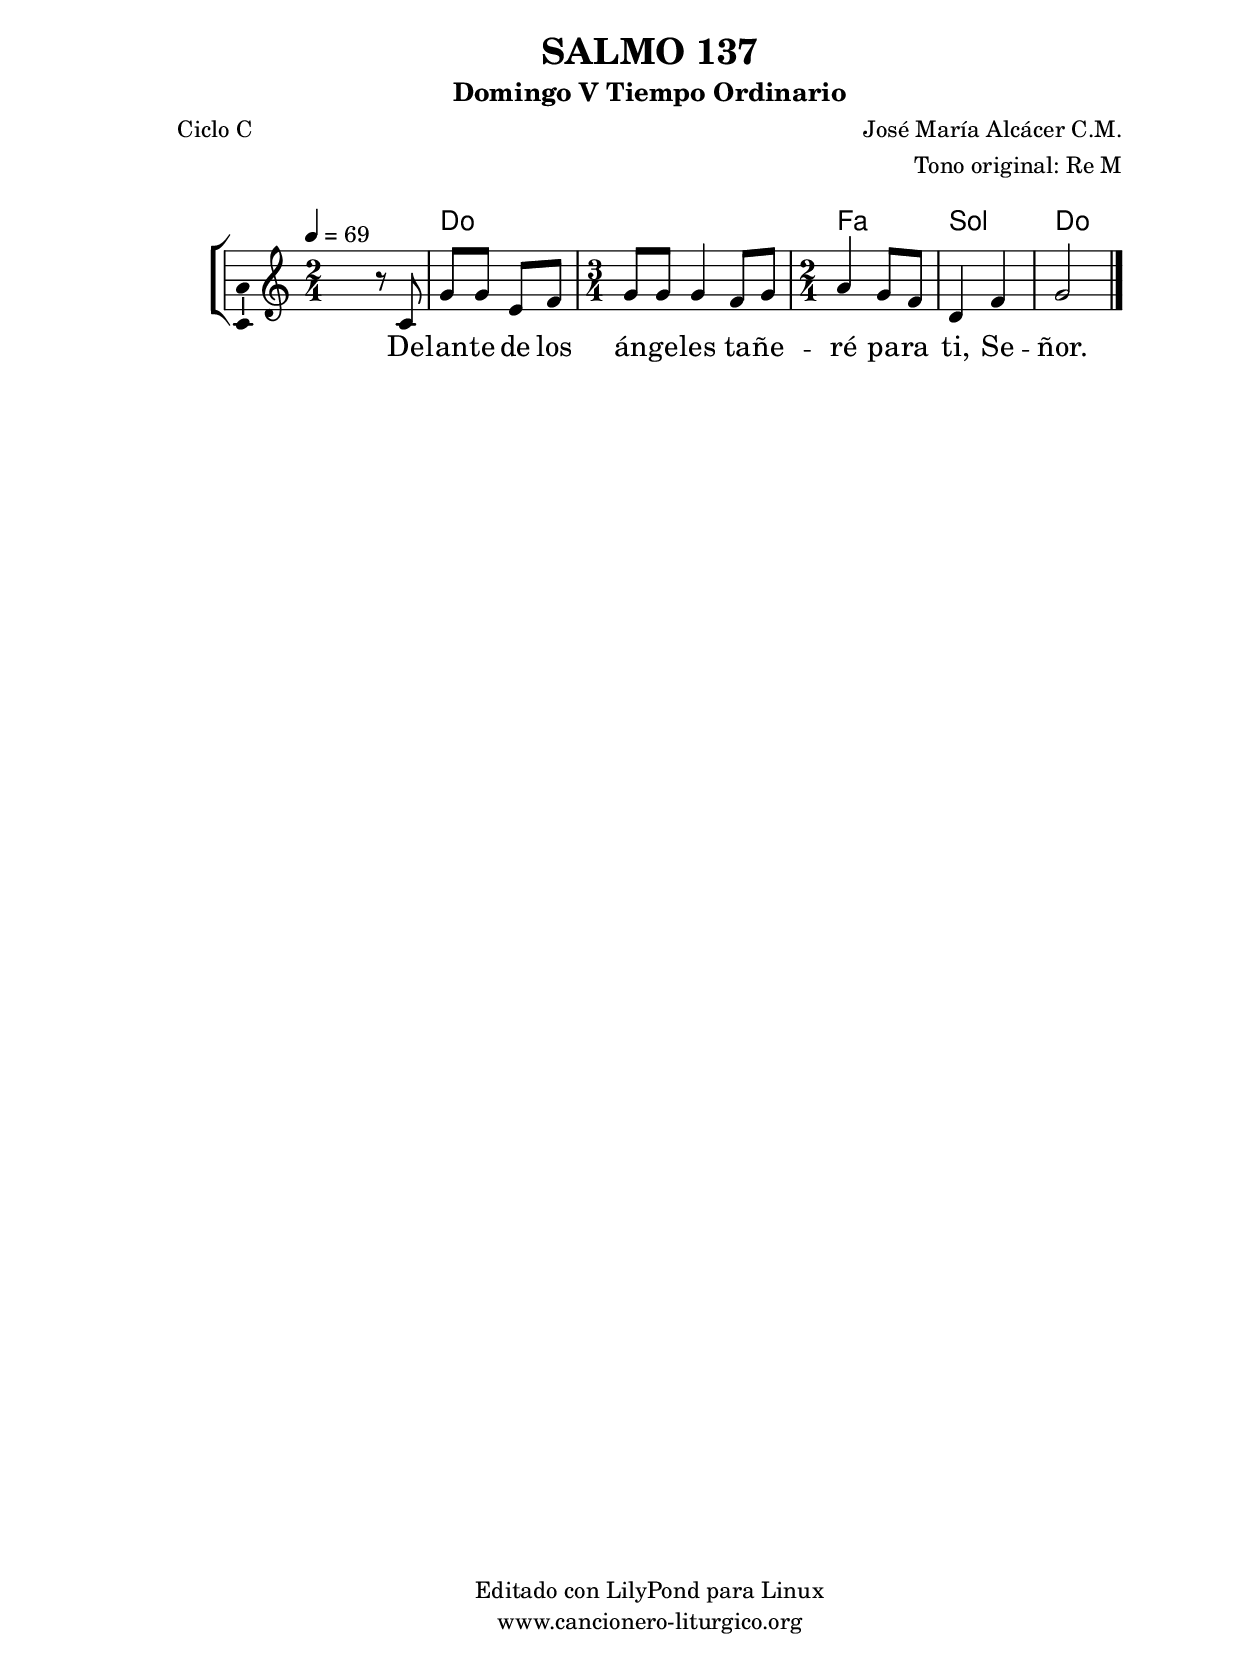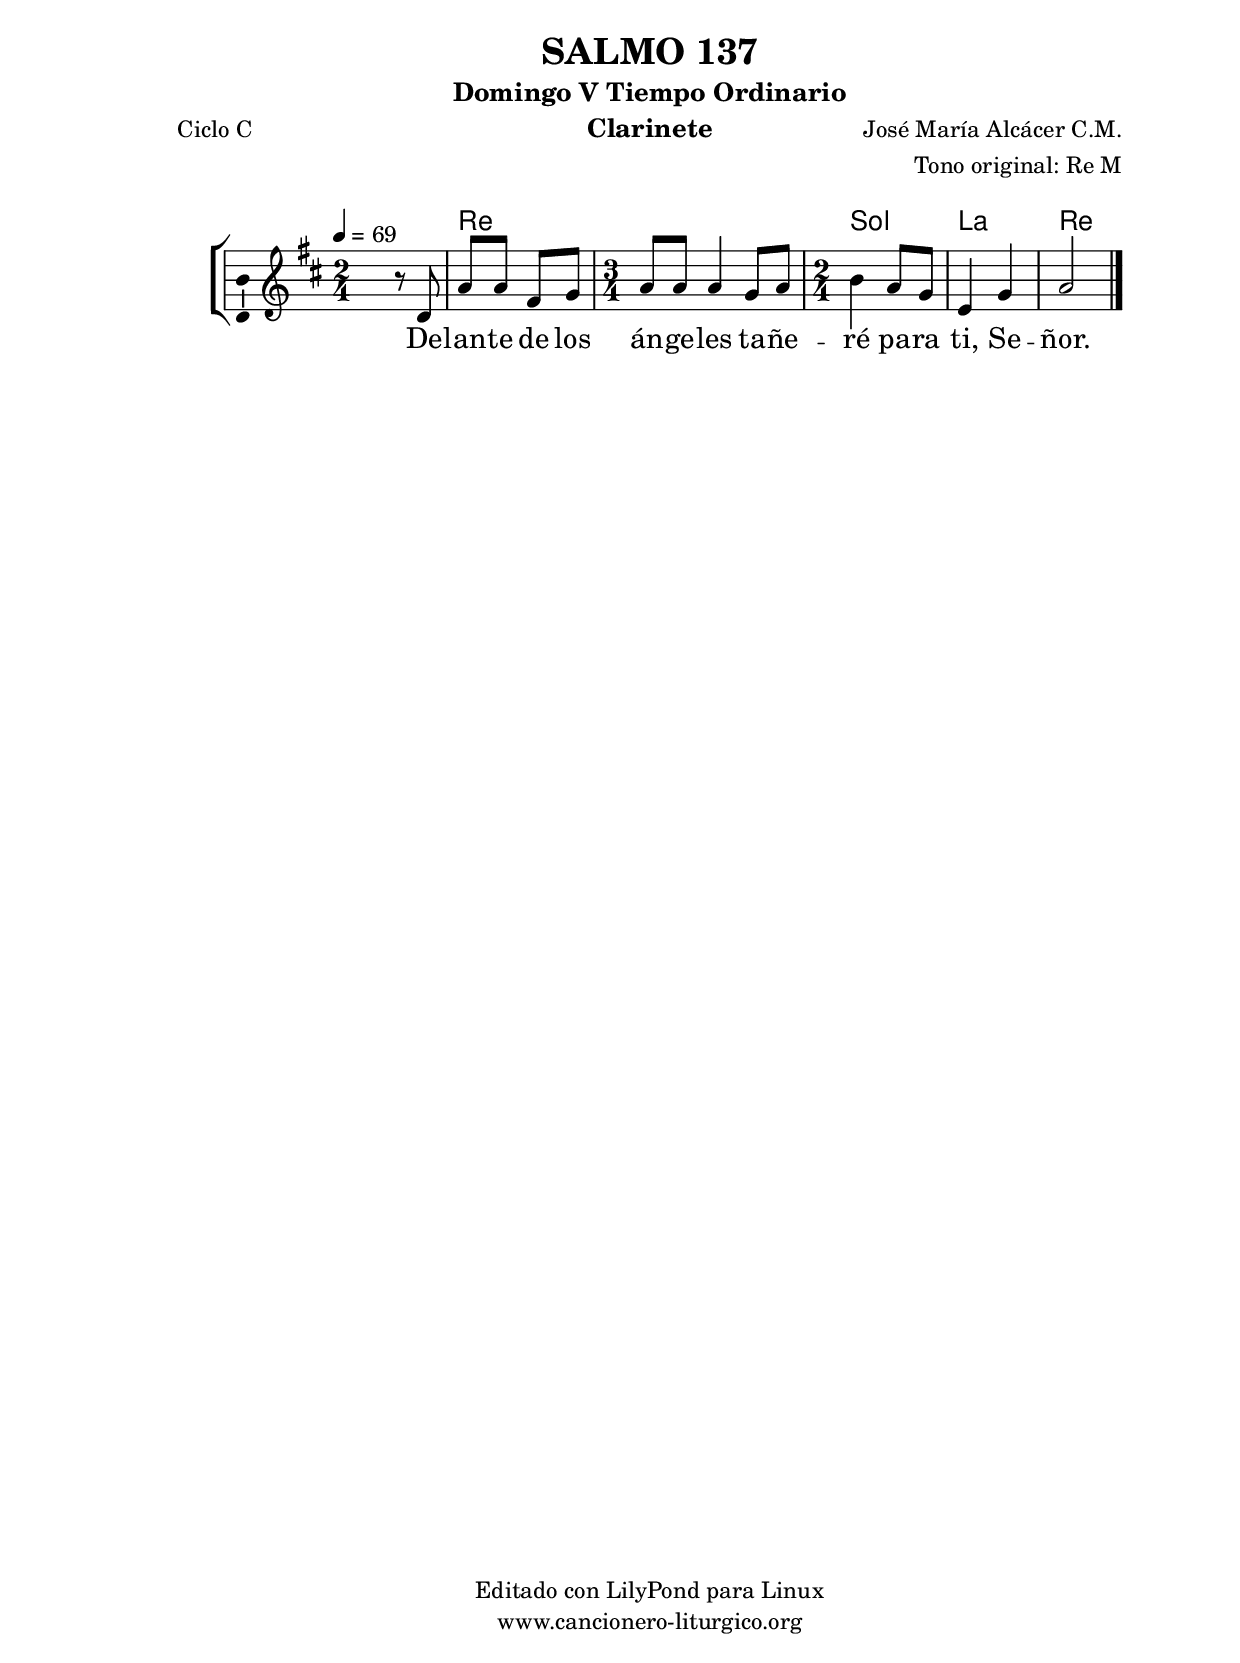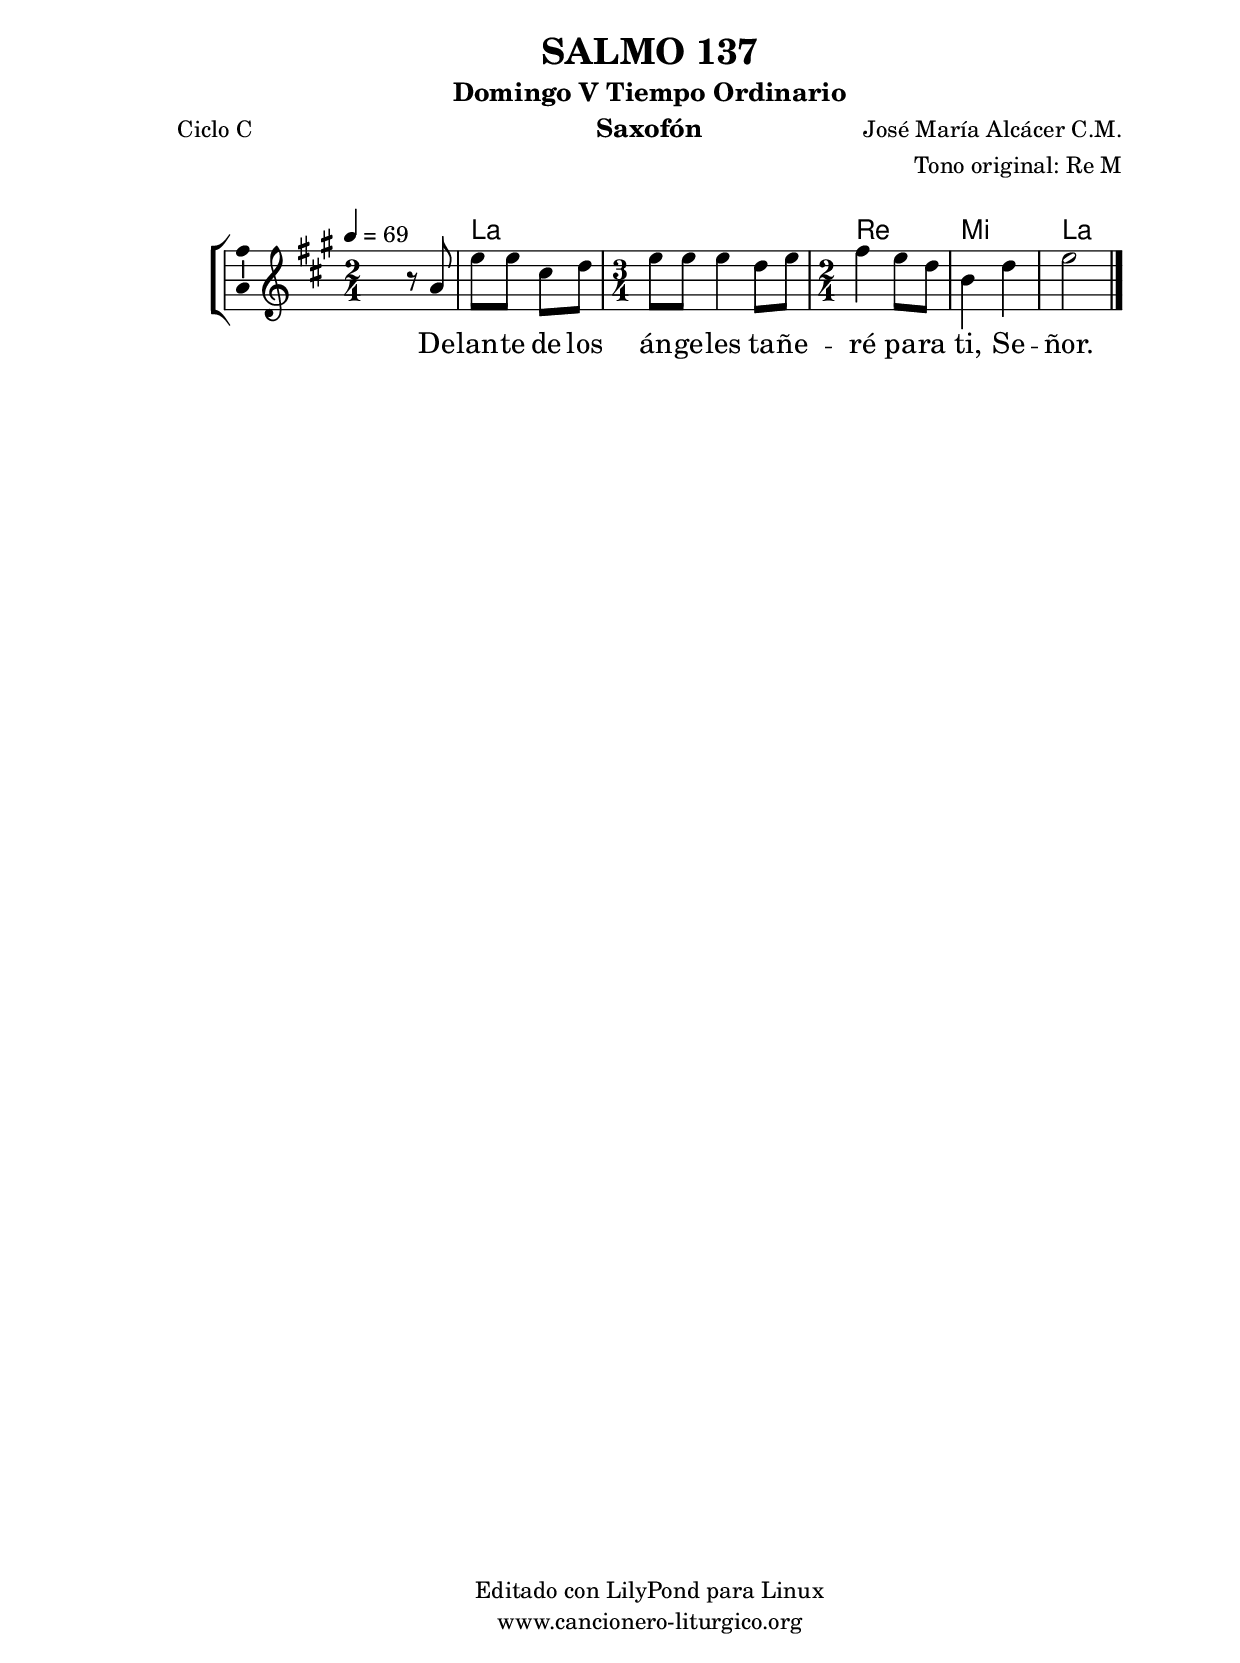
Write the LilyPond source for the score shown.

%
%para convertir .midi en .wav:
%timidity filename.midi -Ow -o finename.wav
%
%
%Para convertir de .wav a .mp3:
%lame -h -m j filename.wav
%
%
%para escuchar el midi:
%timidity nombrefichero.midi
%


%versión de lilypond para la que se ha escrito esta partitura:
\version "2.16.0"

	%Tamaño papel
	#(set-default-paper-size "a4")
	%Tamaño partitura
	#(set-global-staff-size 20)
	%No responde al pulsar sobre una nota
	#(ly:set-option 'point-and-click #f)

%parámetros del encabezamiento:
\header {
	title = "SALMO 137"
	subtitle = "Domingo V Tiempo Ordinario"
	composer = "José María Alcácer C.M."
	poet = "Ciclo C"
	meter = ""
	arranger = "Tono original: Re M"
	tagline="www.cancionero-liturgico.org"
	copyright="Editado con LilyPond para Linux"
	tiempo = "Ordinario"
	usos = "Salmo"
	letra = "Delante de los ángeles tañeré para ti, Señor."
	}

%parámetros asociados al papel:
\paper  {
	oddHeaderMarkup = \markup {\fill-line { \on-the-fly #not-first-page \fromproperty #'header:title \on-the-fly #not-first-page \fromproperty #'header:composer }}
	evenHeaderMarkup = \markup {\fill-line { \fromproperty #'header:composer \fromproperty #'header:title }}
	#(set-paper-size "a4")
	print-page-number = ##f
	first-page-number = 1
	print-first-page-number = ##f
%	head-separation = 3.0 \cm
	top-margin = 2.0 \cm
	bottom-margin = 0.5\cm
%%%	bottom-margin = -1.0\cm
	left-margin = 3.0 \cm
	line-width = 16.0 \cm 
	indent = 8\mm
	interscoreline = 2.\mm
	between-system-space = 15\mm
%	para que las partituras no llenen la hoja:
	ragged-bottom = ##t
%	idem para la última hoja:
	ragged-last-bottom = ##f
%	para que las partituras llenen el ancho del papel:
	ragged-last = ##f
	after-title-space = 2.5 \cm
%page-count=1
%system-count=8

	%Flexible Vertical Spacing
%	markup-markup-spacing =
%	#'((basic-distance . 15) (minimum-distance . 15) (padding . 3))
	markup-system-spacing =
	#'((basic-distance . 15) (minimum-distance . 15) (padding . 3))
	system-system-spacing =
	#'((basic-distance . 15) (minimum-distance . 15) (padding . 3))
	score-system-spacing =
	#'((basic-distance . 15) (minimum-distance . 15) (padding . 5))
%	top-system-spacing = % header
%	#'((basic-distance . 8) (minimum-distance . 0) (padding . 3))
%	top-markup-spacing =
%	#'((basic-distance . 20) (minimum-distance . 20) (padding . 3))
	last-bottom-spacing = % footer
	#'((basic-distance . 5) (minimum-distance . 5) (padding . 3))
%	score-markup-spacing =
%	#'((basic-distance . 16) (minimum-distance . 13) (padding . 3))

	}


%parámetros que afectan a toda la partitura:
global =  {
	%clave de sol (G):
	\clef G
	%armadura:
	\transpose  d c
	\key d \major
	\tempo 4=69
	\set Score.tempoHideNote = ##f
	}


acordes = {
	\italianChords
	\chordmode {
	\transpose  d c
{
s2 d2 d2. g2 a d
	}
	}
}


melodia = 
	\transpose  d c
{
	\relative c'{
	\time 2/4

s4 r8 d8
a'8 a fis g
\time 3/4
a8 a a4 g8 a
\time 2/4
b4 a8 g
e4 g
a2

	\bar "|."
	}
	}


texto = \lyricmode {
De -- lan -- te de los án -- ge -- les
ta -- ñe -- ré pa -- ra ti, Se -- ñor.
	}


acordesStaff = \context ChordNames = acordesStaff <<
	\set chordChanges = ##t
	\acordes
	>>


vozStaff = \context Voice = vozStaff
\with {\consists "Ambitus_engraver"}
<<
%	\set Staff.instrumentName = ""
%	\set Staff.shortInstrumentName = ""
%	\set Staff.midiInstrument = #"clarinet"
%	\set Staff.midiInstrument = #"cello"
%	\set Staff.midiInstrument = #"flute"
	\set Staff.midiInstrument = #"electric guitar (jazz)"
%	\set Staff.midiInstrument = #"english horn"
%	\set Staff.midiInstrument = #"violin"
%	\set Staff.midiInstrument = #"glockenspiel"
	\set Staff.midiMinimumVolume = #0.7
	\set Staff.midiMaximumVolume = #0.9
	\global
	\melodia
	>>


textoStaff = \context Lyrics = textoStaff <<
	\lyricsto vozStaff \texto
	>>

\book {
	\score {
		\context ChoirStaff {
			\override StaffGroup.SystemStartBracket #'collapse-height = #1
			\override Score.SystemStartBar #'collapse-height = #1
			<<
			\acordesStaff
			\vozStaff
			\textoStaff
			>>
			}
		\layout {
	    		\context {
				\Lyrics
				\override LyricText #'font-size = #2
				}
	   		 \context {
				\Score
				%fontSize = #3
				\override StaffSymbol #'staff-space = #(magstep +3)
				%\override Beam #'thickness = #0.55
				%\override SpacingSpanner #'spacing-increment = #1.0
				%\override Slur #'height-limit = #1.5
				}
			}
		}
	\score {
		\unfoldRepeats
		\context ChoirStaff {
			<<
			\acordesStaff
			\vozStaff
			>>
			}
		\midi {
	  		\context {
	  			\Score
				tempoWholesPerMinute = #(ly:make-moment 70 4)
				}
			}
		}
	}

%Partitura para clarinete
#(define output-suffix "C")
\book {
	\header{
		instrument = "Clarinete"
		}
	\score {
		\context ChoirStaff {
			\override StaffGroup.SystemStartBracket #'collapse-height = #1
			\override Score.SystemStartBar #'collapse-height = #1
\transpose c d
			<<
			\acordesStaff
			\vozStaff
			\textoStaff
			>>
			}
		\layout {
	    		\context {
				\Lyrics
				\override LyricText #'font-size = #2
				}
	   		 \context {
				\Score
				%fontSize = #3
				\override StaffSymbol #'staff-space = #(magstep +3)
				%\override Beam #'thickness = #0.55
				%\override SpacingSpanner #'spacing-increment = #1.0
				%\override Slur #'height-limit = #1.5
				}
			}
		}
	}

%Partitura para saxofón
#(define output-suffix "S")
\book {
	\header{
		instrument = "Saxofón"
		}
	\score {
		\context ChoirStaff {
			\override StaffGroup.SystemStartBracket #'collapse-height = #1
			\override Score.SystemStartBar #'collapse-height = #1
\transpose c a
			<<
			\acordesStaff
			\vozStaff
			\textoStaff
			>>
			}
		\layout {
	    		\context {
				\Lyrics
				\override LyricText #'font-size = #2
				}
	   		 \context {
				\Score
				%fontSize = #3
				\override StaffSymbol #'staff-space = #(magstep +3)
				%\override Beam #'thickness = #0.55
				%\override SpacingSpanner #'spacing-increment = #1.0
				%\override Slur #'height-limit = #1.5
				}
			}
		}
	}

